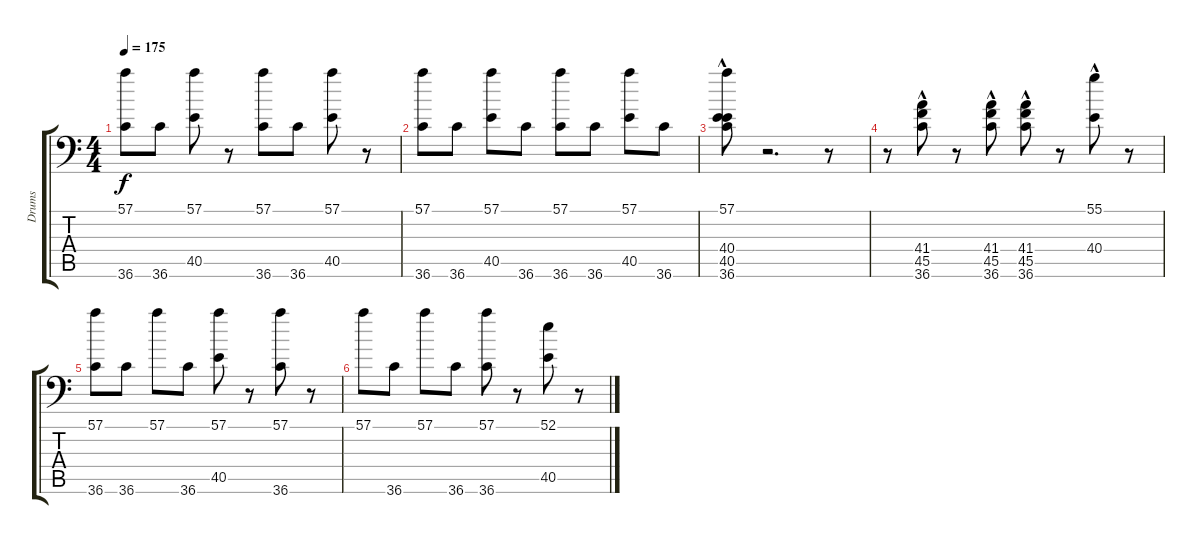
\track ("Drums" "Drums") {instrument acousticgrandpiano}
\staff {score tabs}
\tuning (C-1 C-1 C-1 C-1 C-1 C-1) {hide}
\ts (4 4)
\tempo 175
\clef f4
\ks c
(57.1 36.6).8{dy f} 36.6.8 (57.1 40.5).8 r.8 (57.1 36.6).8 36.6.8 (57.1 40.5).8 r.8 |
(57.1 36.6).8 36.6.8 (57.1 40.5).8 36.6.8 (57.1 36.6).8 36.6.8 (57.1 40.5).8 36.6.8 |
(57.1 40.4{hac} 40.5{hac} 36.6).8 r.2{d} r.8 |
r.8 (41.4{hac} 45.5{hac} 36.6{hac}).8 r.8 (41.4{hac} 45.5{hac} 36.6{hac}).8 (41.4{hac} 45.5{hac} 36.6{hac}).8 r.8 (55.1{hac} 40.4{hac}).8 r.8 |
(57.1 36.6).8 36.6.8 57.1.8 36.6.8 (57.1 40.5).8 r.8 (57.1 36.6).8 r.8 |
57.1.8 36.6.8 57.1.8 36.6.8 (57.1 36.6).8 r.8 (52.1 40.5).8 r.8
